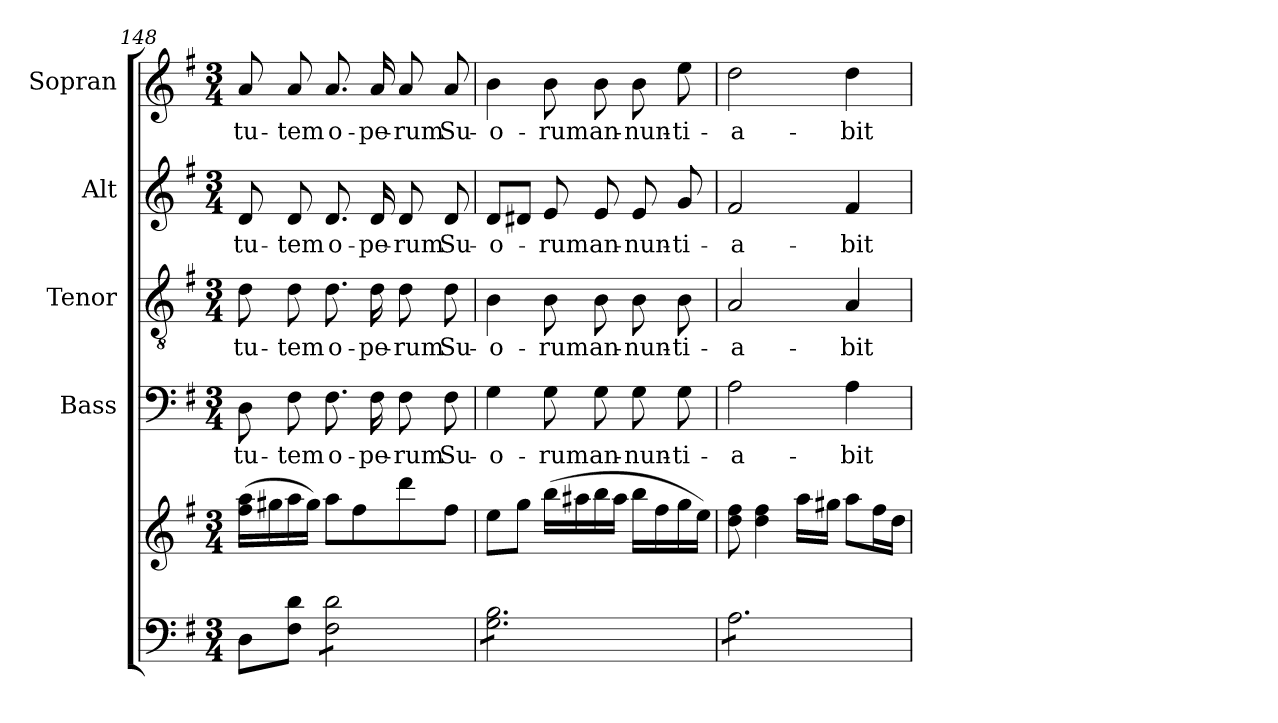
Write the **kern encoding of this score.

**kern	**kern	**kern	**text	**kern	**text	**kern	**text	**kern	**text
*part5	*part5	*part4	*part4	*part3	*part3	*part2	*part2	*part1	*part1
*staff6	*staff5	*staff4	*staff4	*staff3	*staff3	*staff2	*staff2	*staff1	*staff1
*	*	*I"Bass	*	*I"Tenor	*	*I"Alt	*	*I"Sopran	*
*	*	*I'B.	*	*I'T.	*	*I'A.	*	*I'S.	*
!!LO:LB:g=z
*clefF4	*clefG2	*clefF4	*	*clefGv2	*	*clefG2	*	*clefG2	*
*k[f#]	*k[f#]	*k[f#]	*	*k[f#]	*	*k[f#]	*	*k[f#]	*
*G:	*G:	*G:	*	*G:	*	*G:	*	*G:	*
*M3/4	*M3/4	*M3/4	*	*M3/4	*	*M3/4	*	*M3/4	*
=148	=148	=148	=148	=148	=148	=148	=148	=148	=148
!	!	!	!LO:LY:b	!	!LO:LY:b	!	!LO:LY:b	!	!LO:LY:b
8D\L	(>16ff#\ 16aa\LL	8D\	-tu-	8d\	-tu-	8d/	-tu-	8a/	-tu-
.	16gg#X\	.	.	.	.	.	.	.	.
!	!	!	!LO:LY:b	!	!LO:LY:b	!	!LO:LY:b	!	!LO:LY:b
8F#\ 8d\J	16aa\	8F#\	-tem	8d\	-tem	8d/	-tem	8a/	-tem
.	16gg#\JJ)	.	.	.	.	.	.	.	.
!	!	!	!LO:LY:b	!	!LO:LY:b	!	!LO:LY:b	!	!LO:LY:b
*tremolo	*	*	*	*	*	*	*	*	*
8F#\ 8d\L	8aa\L	8.F#\	o-	8.d\	o-	8.d/	o-	8.a/	o-
8F#\ 8d\	8ff#\	.	.	.	.	.	.	.	.
!	!	!	!LO:LY:b	!	!LO:LY:b	!	!LO:LY:b	!	!LO:LY:b
.	.	16F#\	-pe-	16d\	-pe-	16d/	-pe-	16a/	-pe-
!	!	!	!LO:LY:b	!	!LO:LY:b	!	!LO:LY:b	!	!LO:LY:b
8F#\ 8d\	8ddd\	8F#\	-rum	8d\	-rum	8d/	-rum	8a/	-rum
!	!	!	!LO:LY:b	!	!LO:LY:b	!	!LO:LY:b	!	!LO:LY:b
8F#\ 8d\J	8ff#\J	8F#\	Su-	8d\	Su-	8d/	Su-	8a/	Su-
=149	=149	=149	=149	=149	=149	=149	=149	=149	=149
!	!	!	!LO:LY:b	!	!LO:LY:b	!	!LO:LY:b	!	!LO:LY:b
8G\ 8B\L	8ee\L	4G\	-o-	4B\	-o-	8d/L	-o-	4b\	-o-
8G\ 8B\	8gg\J	.	.	.	.	8d#X/J	.	.	.
!	!	!	!LO:LY:b	!	!LO:LY:b	!	!LO:LY:b	!	!LO:LY:b
8G\ 8B\	(>16bb\LL	8G\	-rum	8B\	-rum	8e/	-rum	8b\	-rum
.	16aa#X\	.	.	.	.	.	.	.	.
!	!	!	!LO:LY:b	!	!LO:LY:b	!	!LO:LY:b	!	!LO:LY:b
8G\ 8B\	16bb\	8G\	an-	8B\	an-	8e/	an-	8b\	an-
.	16aa#\JJ	.	.	.	.	.	.	.	.
!	!	!	!LO:LY:b	!	!LO:LY:b	!	!LO:LY:b	!	!LO:LY:b
8G\ 8B\	16bb\LL	8G\	-nun-	8B\	-nun-	8e/	-nun-	8b\	-nun-
.	16ff#\	.	.	.	.	.	.	.	.
!	!	!	!LO:LY:b	!	!LO:LY:b	!	!LO:LY:b	!	!LO:LY:b
8G\ 8B\J	16gg\	8G\	-ti-	8B\	-ti-	8g/	-ti-	8ee\	-ti-
.	16ee\JJ)	.	.	.	.	.	.	.	.
=150	=150	=150	=150	=150	=150	=150	=150	=150	=150
!	!	!	!LO:LY:b	!	!LO:LY:b	!	!LO:LY:b	!	!LO:LY:b
8A\L	8dd\ 8ff#\	2A\	-a-	2A/	-a-	2f#/	-a-	2dd\	-a-
8A\	4dd\ 4ff#\	.	.	.	.	.	.	.	.
8A\	.	.	.	.	.	.	.	.	.
8A\	16aa\LL	.	.	.	.	.	.	.	.
.	16gg#X\JJ	.	.	.	.	.	.	.	.
!	!	!	!LO:LY:b	!	!LO:LY:b	!	!LO:LY:b	!	!LO:LY:b
8A\	8aa\L	4A\	-bit	4A/	-bit	4f#/	-bit	4dd\	-bit
8A\J	16ff#\L	.	.	.	.	.	.	.	.
*Xtremolo	*	*	*	*	*	*	*	*	*
.	16dd\JJ	.	.	.	.	.	.	.	.
=	=	=	=	=	=	=	=	=	=
*-	*-	*-	*-	*-	*-	*-	*-	*-	*-
